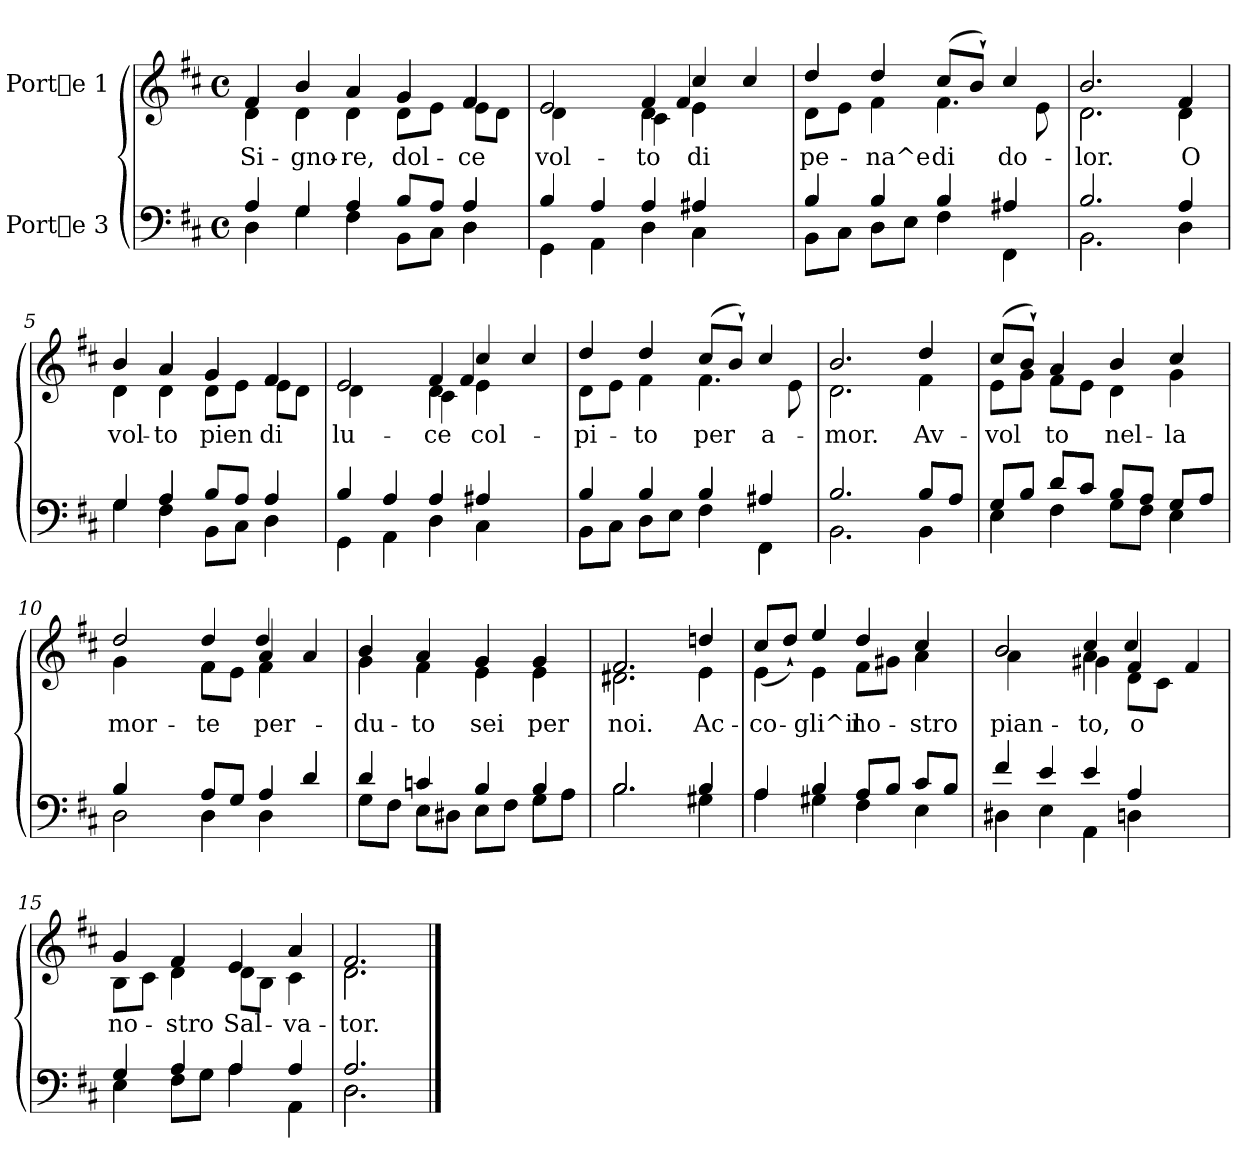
**kern	**kern	**text
*part2	*part1	*part1
*staff2	*staff1	*staff1
*I"Porte 3	*I"Porte 1	*
!!LO:PB:g=z
*stria5	*stria5	*
*clefF4	*clefG2	*
*k[f#c#]	*k[f#c#]	*
*D:	*D:	*
*M4/4	*M4/4	*
*met(c)	*met(c)	*
*MM80	*MM80	*
=1	=1	=1
*^	*^	*
*	*^	*	*	*
*	*	*^	*	*	*
!	!	!	!	!	!	!LO:LY:b
*	*	*	*	*^	*^	*
4A/	4D\	4A/	4D\	4f#/	4d\	4f#/	4d\	Si-
!	!	!	!	!	!	!	!	!LO:LY:b
4G/	4G\	4G/	4G\	4b/	4d\	4b/	4d\	-gno-
!	!	!	!	!	!	!	!	!LO:LY:b
4A/	4F#\	4A/	4F#\	4a/	4d\	4a/	4d\	-re,
!	!	!	!	!	!	!	!	!LO:LY:b
8B/L	4ryy	8BB\L	4ryy	4g/	2ryy	4g/	8d\L	dol-
8A/J	.	8C#\J	.	.	.	.	8e\J	.
!	!	!	!	!	!	!	!	!LO:LY:b
4A/	4D\	4A/	4D\	4f#/	.	4f#/	8e\L	-ce
.	.	.	.	.	.	.	8d\J	.
=2	=2	=2	=2	=2	=2	=2	=2	=2
!	!	!	!	!	!	!	!	!LO:LY:b
4B/	4GG\	4B/	4GG\	2e/	2ryy	2e/	4d\	vol-
4A/	4AA\	4A/	4AA\	.	.	.	4ryy	.
!	!	!	!	!	!	!	!	!LO:LY:b
4A/	4D\	4A/	4D\	4f#/	4d\	4c#\	4d\	-to
!	!	!	!	!	!	!	!	!LO:LY:b
4A#X/	4C#\	4A#X/	4C#\	4cc#/	4e\	4f#/	4e\	di
4ryy	4ryy	4ryy	4ryy	4ryy	4ryy	4cc#/	4ryy	.
=3	=3	=3	=3	=3	=3	=3	=3	=3
!	!	!	!	!	!	!	!	!LO:LY:b
*	*	*	*	*	*	*v	*v	*
4B/	8BB\L	4B/	8BB\L	4dd/	4dd/	8d\L	pe-
.	8C#\J	.	8C#\J	.	.	8e\J	.
!	!	!	!	!	!	!	!LO:LY:b
4B/	8D\L	4B/	8D\L	4dd/	4dd/	4f#\	-na^e
.	8E\J	.	8E\J	.	.	.	.
!	!	!	!	!	!	!	!LO:LY:b
4B/	4F#\	4B/	4F#\	(>8cc#/L	4.f#\	2ryy	di
!	!	!	!	!	!	!	!LO:LY:b
.	.	.	.	8b`</J)	.	.	.
!	!	!	!	!	!	!	!LO:LY:b
4A#X/	4FF#\	4A#X/	4FF#\	4cc#/	.	.	do-
.	.	.	.	.	8e\	.	.
*	*	*	*	*	*v	*v	*
=4	=4	=4	=4	=4	=4	=4
!	!	!	!	!	!	!LO:LY:b
*	*	*	*	*^	*^	*
2.B/	2.BB\	2.B/	2.BB\	2.b/	2.d\	2.b/	2.d\	-lor.
!	!	!	!	!	!	!	!	!LO:LY:b
4A/	4D\	4A/	4D\	4f#/	4d\	4f#/	4d\	O
=5	=5	=5	=5	=5	=5	=5	=5	=5
!	!	!	!	!	!	!	!	!LO:LY:b
4G/	4G\	4G/	4G\	4b/	4d\	4b/	4d\	vol-
!	!	!	!	!	!	!	!	!LO:LY:b
4A/	4F#\	4A/	4F#\	4a/	4d\	4a/	4d\	-to
!	!	!	!	!	!	!	!	!LO:LY:b
8B/L	4ryy	8BB\L	4ryy	4g/	2ryy	4g/	8d\L	pien
8A/J	.	8C#\J	.	.	.	.	8e\J	.
!	!	!	!	!	!	!	!	!LO:LY:b
4A/	4D\	4A/	4D\	4f#/	.	4f#/	8e\L	di
.	.	.	.	.	.	.	8d\J	.
!!LO:LB:g=z	!!	!!	!!
=6	=6	=6	=6	=6	=6	=6	=6	=6
!	!	!	!	!	!	!	!	!LO:LY:b
4B/	4GG\	4B/	4GG\	2e/	2ryy	2e/	4d\	lu-
4A/	4AA\	4A/	4AA\	.	.	.	4ryy	.
!	!	!	!	!	!	!	!	!LO:LY:b
4A/	4D\	4A/	4D\	4f#/	4d\	4c#\	4d\	-ce
!	!	!	!	!	!	!	!	!LO:LY:b
4A#X/	4C#\	4A#X/	4C#\	4cc#/	4e\	4f#/	4e\	col-
4ryy	4ryy	4ryy	4ryy	4ryy	4ryy	4cc#/	4ryy	.
=7	=7	=7	=7	=7	=7	=7	=7	=7
!	!	!	!	!	!	!	!	!LO:LY:b
*	*	*	*	*	*	*v	*v	*
4B/	8BB\L	4B/	8BB\L	4dd/	4dd/	8d\L	-pi-
.	8C#\J	.	8C#\J	.	.	8e\J	.
!	!	!	!	!	!	!	!LO:LY:b
4B/	8D\L	4B/	8D\L	4dd/	4dd/	4f#\	-to
.	8E\J	.	8E\J	.	.	.	.
!	!	!	!	!	!	!	!LO:LY:b
4B/	4F#\	4B/	4F#\	(>8cc#/L	4.f#\	2ryy	per
!	!	!	!	!	!	!	!LO:LY:b
.	.	.	.	8b`</J)	.	.	.
!	!	!	!	!	!	!	!LO:LY:b
4A#X/	4FF#\	4A#X/	4FF#\	4cc#/	.	.	a-
.	.	.	.	.	8e\	.	.
*	*	*	*	*	*v	*v	*
=8	=8	=8	=8	=8	=8	=8
!	!	!	!	!	!	!LO:LY:b
*	*	*	*	*^	*^	*
2.B/	2.BB\	2.B/	2.BB\	2.b/	2.d\	2.b/	2.d\	-mor.
!	!	!	!	!	!	!	!	!LO:LY:b
4BB\	8B/L	4BB\	8B/L	4dd/	4f#\	4dd/	4f#\	Av-
.	8A/J	.	8A/J	.	.	.	.	.
*	*	*	*	*v	*v	*v	*v	*
=9	=9	=9	=9	=9	=9
!	!	!	!	!	!LO:LY:b
*	*	*	*	*^	*
*	*	*	*	*	*^	*
4E\	8G/L	4E\	8G/L	(>8cc#/L	8e\L	4ryy	-vol-
!	!	!	!	!	!	!	!LO:LY:b
.	8B/J	.	8B/J	8b`</J)	8g\J	.	-
!	!	!	!	!	!	!	!LO:LY:b
4F#\	8d/L	4F#\	8d/L	4a/	4a/	8f#\L	to
.	8c#/J	.	8c#/J	.	.	8e\J	.
!	!	!	!	!	!	!	!LO:LY:b
8B/L	4ryy	8G\L	4ryy	4b/	4b/	4d\	nel-
8A/J	.	8F#\J	.	.	.	.	.
!	!	!	!	!	!	!	!LO:LY:b
4E\	8G/L	4E\	8G/L	4cc#/	4cc#/	4g\	-la
.	8A/J	.	8A/J	.	.	.	.
*	*	*	*	*v	*v	*v	*
=10	=10	=10	=10	=10	=10
!	!	!	!	!	!LO:LY:b
*	*	*	*	*^	*
*	*	*	*	*	*^	*
*	*	*	*	*	*	*^	*
2D\	4B/	2D\	4B/	2dd/	2ryy	2dd/	4g\	mor-
.	4ryy	.	4ryy	.	.	.	4ryy	.
!	!	!	!	!	!	!	!	!LO:LY:b
8A/L	4D\	8A/L	4D\	4dd/	4f#\	8f#\L	4f#\	-te
8G/J	.	8G/J	.	.	.	8e\J	.	.
!	!	!	!	!	!	!	!	!LO:LY:b
4A/	4D\	4A/	4D\	4a/	4f#\	4dd/	4f#\	per-
4d/	4ryy	4d/	4ryy	4ryy	4ryy	4a/	4ryy	.
!!LO:LB:g=z	!!	!!	!!
=11	=11	=11	=11	=11	=11	=11	=11	=11
!	!	!	!	!	!	!	!	!LO:LY:b
4d/	8G\L	4d/	8G\L	4b/	4g\	4b/	4g\	-du-
.	8F#\J	.	8F#\J	.	.	.	.	.
!	!	!	!	!	!	!	!	!LO:LY:b
4cn/	8E\L	4cn/	8E\L	4a/	4f#\	4a/	4f#\	-to
.	8D#X\J	.	8D#X\J	.	.	.	.	.
!	!	!	!	!	!	!	!	!LO:LY:b
4B/	8E\L	4B/	8E\L	4g/	4e\	4g/	4e\	sei
.	8F#\J	.	8F#\J	.	.	.	.	.
!	!	!	!	!	!	!	!	!LO:LY:b
4B/	8G\L	4B/	8G\L	4g/	4e\	4g/	4e\	per
.	8A\J	.	8A\J	.	.	.	.	.
=12	=12	=12	=12	=12	=12	=12	=12	=12
!	!	!	!	!	!	!	!	!LO:LY:b
2.B/	2.B\	2.B/	2.B\	2.f#/	2.d#X\	2.f#/	2.d#X\	noi.
!	!	!	!	!	!	!	!	!LO:LY:b
4B/	4G#X\	4B/	4G#X\	4ddn/	4e\	4ddn/	4e\	Ac-
=13	=13	=13	=13	=13	=13	=13	=13	=13
!	!	!	!	!	!	!	!	!LO:LY:b
4A/	4A\	4A/	4A\	4e\	(>8cc#/L	4e\	8cc#/L	-co-
!	!	!	!	!	!	!	!	!LO:LY:b
.	.	.	.	.	8dd`</J)	.	8dd/J	-
!	!	!	!	!	!	!	!	!LO:LY:b
4B/	4G#X\	4B/	4G#X\	4ee/	4e\	4ee/	4e\	gli^il
!	!	!	!	!	!	!	!	!LO:LY:b
4F#\	8A/L	4F#\	8A/L	4dd/	4ryy	4dd/	8f#\L	no-
.	8B/J	.	8B/J	.	.	.	8g#X\J	.
!	!	!	!	!	!	!	!	!LO:LY:b
4E\	8c#/L	4E\	8c#/L	4cc#/	4a\	4cc#/	4a\	-stro
.	8B/J	.	8B/J	.	.	.	.	.
=14	=14	=14	=14	=14	=14	=14	=14	=14
!	!	!	!	!	!	!	!	!LO:LY:b
4f#/	4D#X\	4f#/	4D#X\	2b/	2ryy	2b/	4a\	pian-
4e/	4E\	4e/	4E\	.	.	.	4ryy	.
!	!	!	!	!	!	!	!	!LO:LY:b
4e/	4AA\	4e/	4AA\	4cc#/	4a\	4g#X\	4a\	-to,
!	!	!	!	!	!	!	!	!LO:LY:b
4A/	4Dn\	4A/	4Dn\	4f#/	2ryy	4cc#/	8d\L	o
.	.	.	.	.	.	.	8c#\J	.
4ryy	4ryy	4ryy	4ryy	4ryy	.	4f#/	4ryy	.
=15	=15	=15	=15	=15	=15	=15	=15	=15
!	!	!	!	!	!	!	!	!LO:LY:b
4G/	4E\	4G/	4E\	4g/	4ryy	4g/	8B\L	no-
.	.	.	.	.	.	.	8c#\J	.
!	!	!	!	!	!	!	!	!LO:LY:b
4A/	8F#\L	4A/	8F#\L	4f#/	4d\	4f#/	4d\	-stro
.	8G\J	.	8G\J	.	.	.	.	.
!	!	!	!	!	!	!	!	!LO:LY:b
4A/	4A\	4A/	4A\	4e/	2ryy	4e/	8d\L	Sal-
.	.	.	.	.	.	.	8B\J	.
*	*	*	*	*MM70	*	*	*	*
!	!	!	!	!	!	!	!	!LO:LY:b
4A/	4AA\	4A/	4AA\	4a/	.	4a/	4c#\	-va-
=16	=16	=16	=16	=16	=16	=16	=16	=16
!	!	!	!	!	!	!	!	!LO:LY:b
2.A/	2.D\	2.A/	2.D\	2.f#/	2.d\	2.f#/	2.d\	-tor.
*v	*v	*v	*v	*	*	*	*	*
*	*v	*v	*v	*v	*
==	==	==
*-	*-	*-
